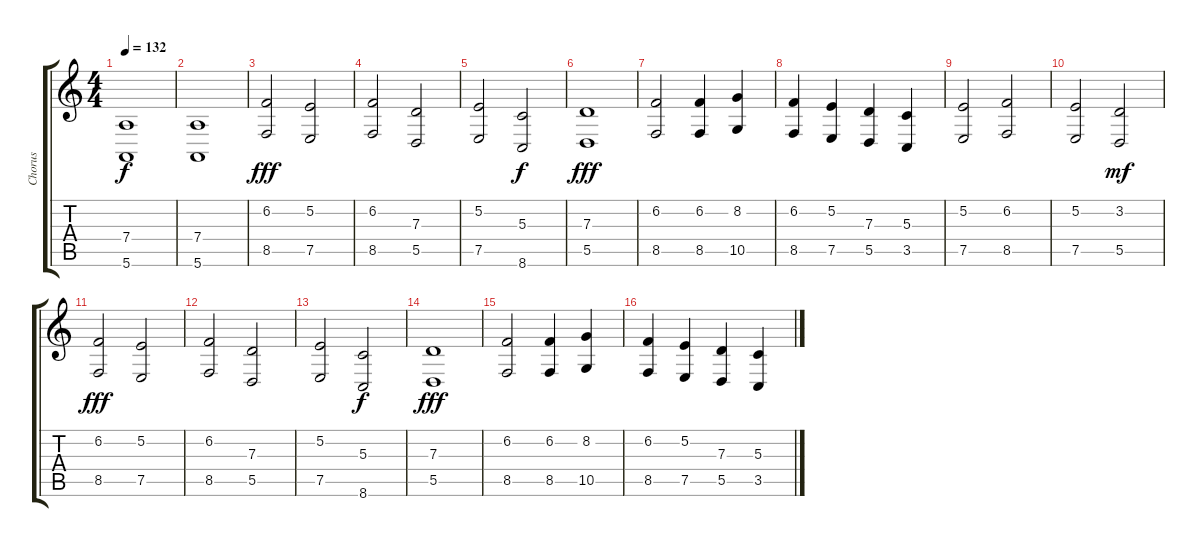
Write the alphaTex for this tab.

\track ("Chorus" "Chorus") {instrument choiraahs}
\staff {score tabs}
\tuning (E4 B3 G3 D3 A2 E2) {hide}
\ts (4 4)
\tempo 132
\clef g2
\ks c
(7.4 5.6).1{dy f} |
(7.4 5.6).1 |
(6.2 8.5).2{dy fff volume 13} (5.2 7.5).2 |
(6.2 8.5).2 (7.3 5.5).2 |
(5.2 7.5).2 (5.3 8.6).2{dy f} |
(7.3 5.5).1{dy fff} |
(6.2 8.5).2 (6.2 8.5).4 (8.2 10.5).4 |
(6.2 8.5).4 (5.2 7.5).4 (7.3 5.5).4 (5.3 3.5).4 |
(5.2 7.5).2 (6.2 8.5).2 |
(5.2 7.5).2 (3.2 5.5).2{dy mf} |
(6.2 8.5).2{dy fff volume 13} (5.2 7.5).2 |
(6.2 8.5).2 (7.3 5.5).2 |
(5.2 7.5).2 (5.3 8.6).2{dy f} |
(7.3 5.5).1{dy fff} |
(6.2 8.5).2 (6.2 8.5).4 (8.2 10.5).4 |
(6.2 8.5).4 (5.2 7.5).4 (7.3 5.5).4 (5.3 3.5).4
